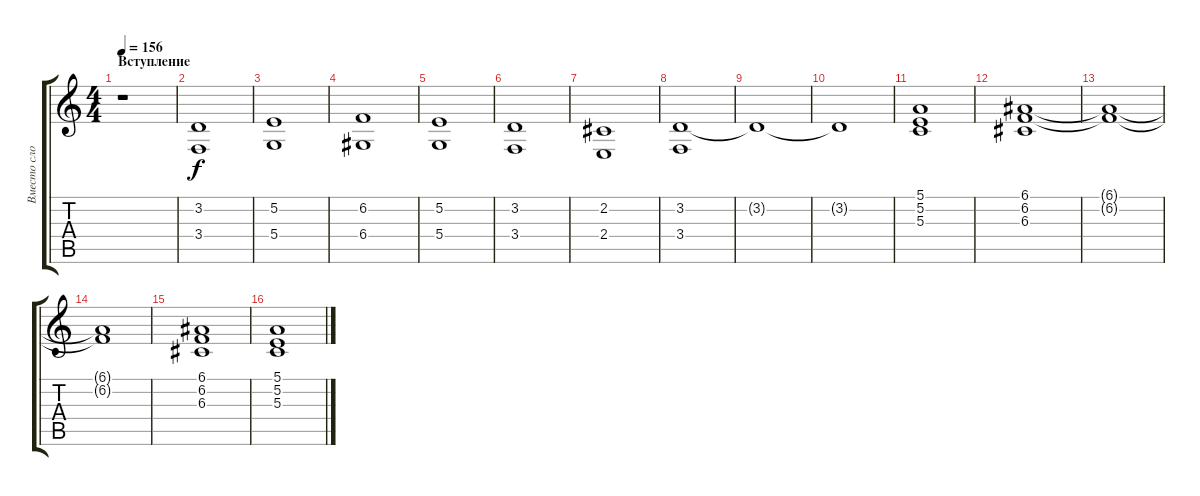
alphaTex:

\track ("Вместо слов (для красоты)" "Вместо сло") {instrument fx7echoes}
\staff {score tabs}
\tuning (E4 B3 G3 D3 A2 E2) {hide}
\ts (4 4)
\section ("" "Вступление")
\tempo 156
\clef g2
\ks c
r.1{dy f instrument fx7echoes} |
(3.2 3.4).1 |
(5.2 5.4).1 |
(6.2 6.4).1 |
(5.2 5.4).1 |
(3.2 3.4).1 |
(2.2 2.4).1 |
(3.2 3.4).1 |
3.2{t}.1 |
3.2{t}.1 |
(5.1 5.2 5.3).1 |
(6.1 6.2 6.3).1 |
(6.1{t} 6.2{t}).1 |
(6.1{t} 6.2{t}).1 |
(6.1 6.2 6.3).1 |
(5.1 5.2 5.3).1
